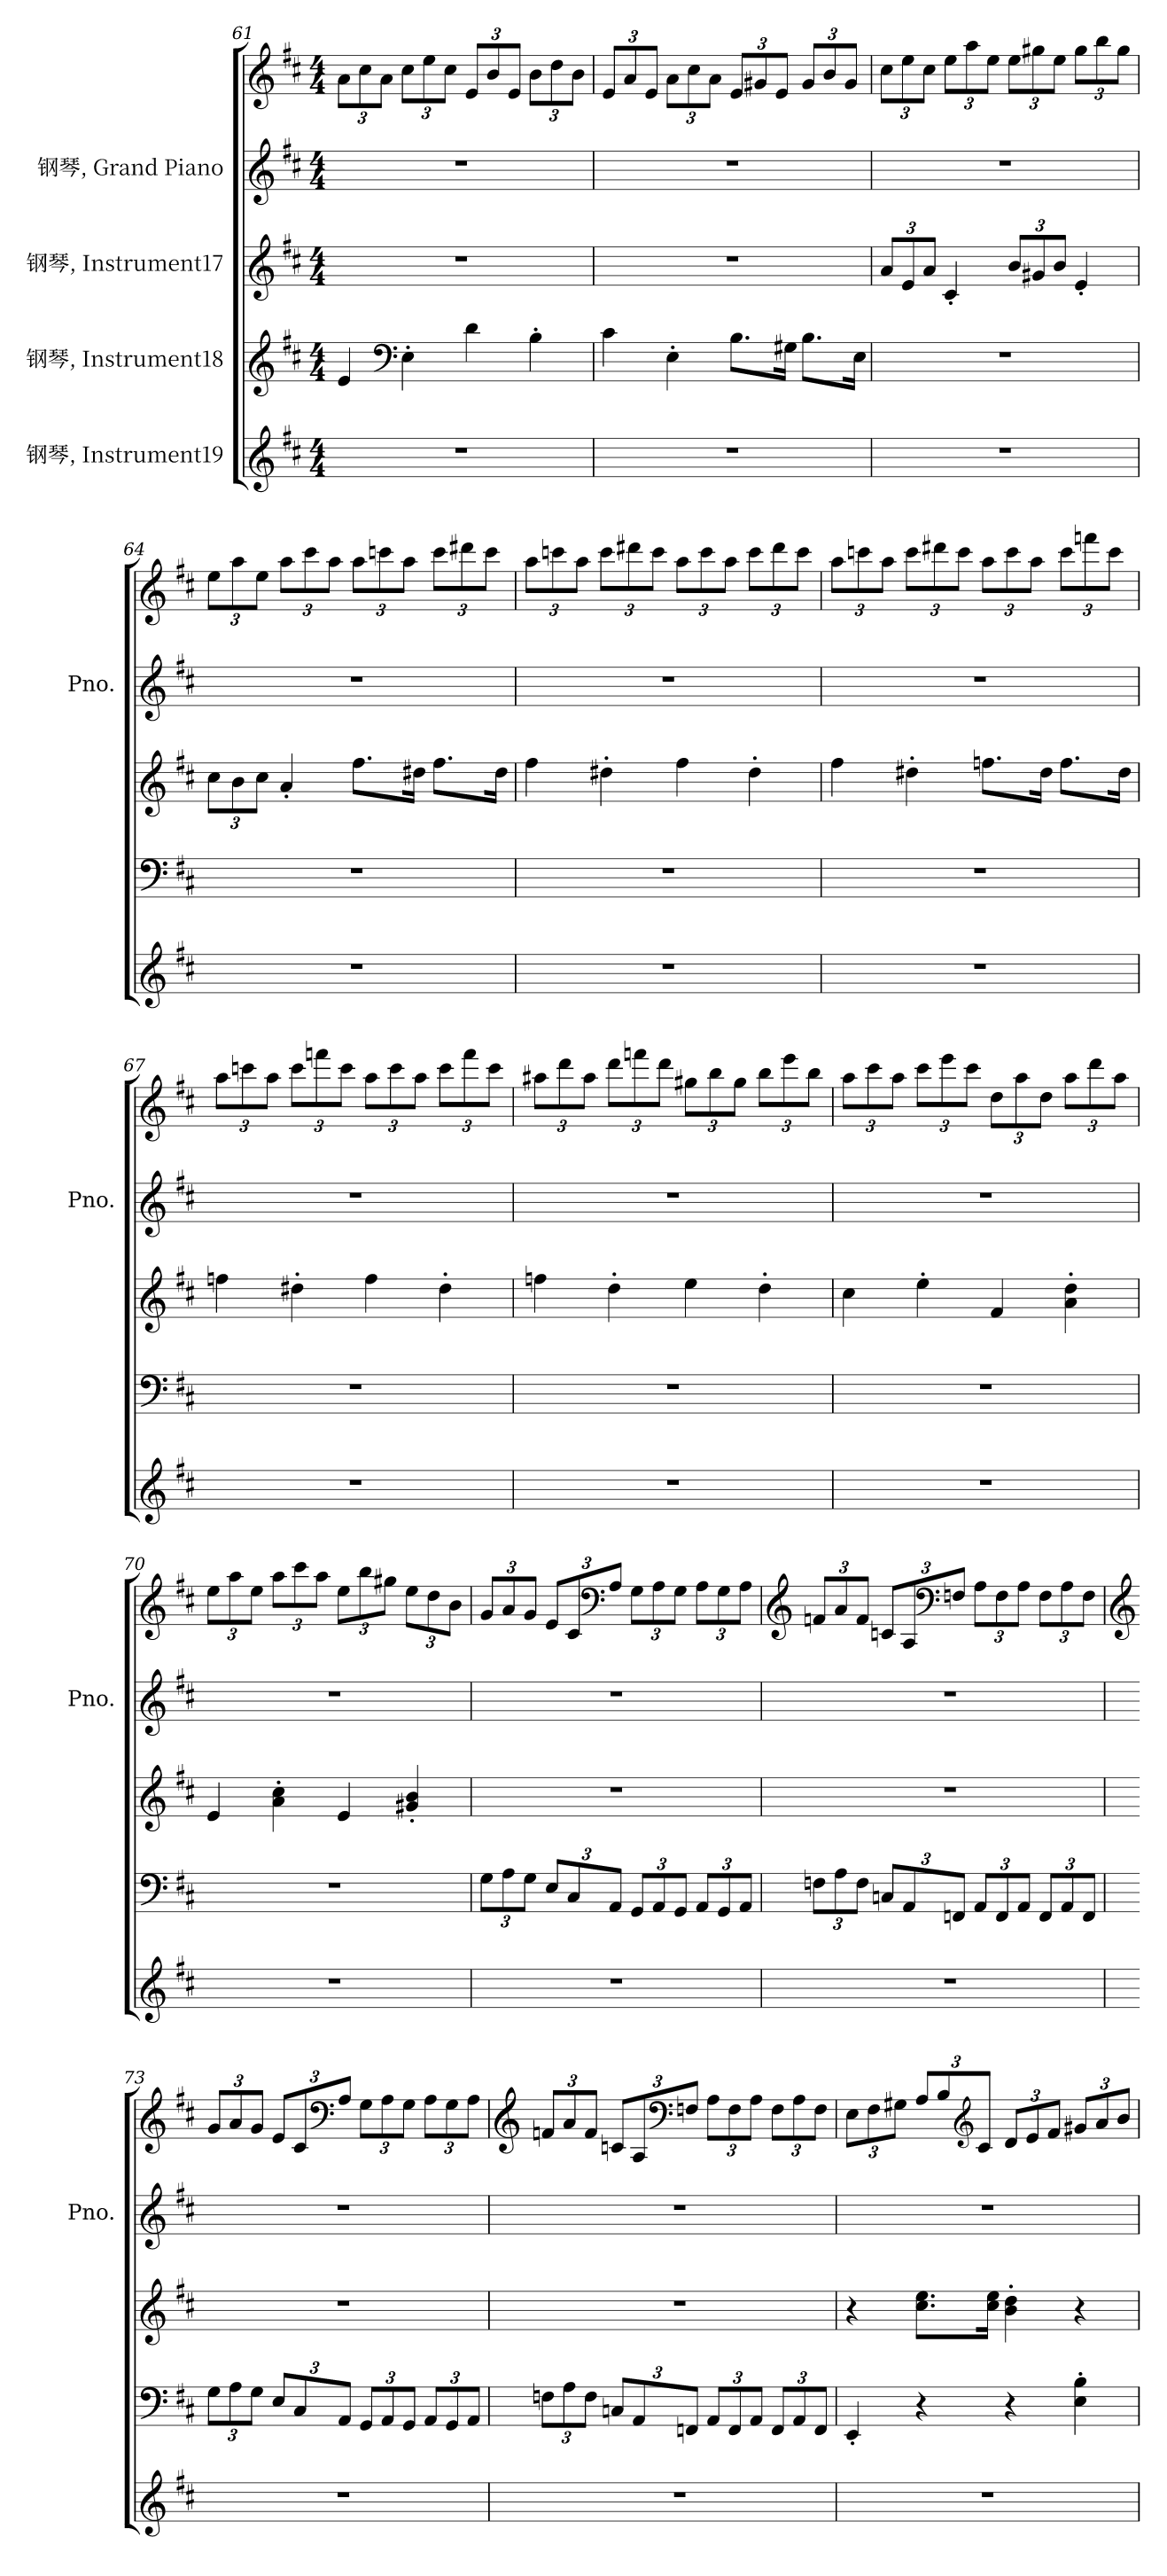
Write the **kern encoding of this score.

**kern	**kern	**kern	**kern	**kern
*part4	*part3	*part2	*part1	*part1
*staff5	*staff4	*staff3	*staff2	*staff1
*I"钢琴, Instrument19	*I"钢琴, Instrument18	*I"钢琴, Instrument17	*I"钢琴, Grand Piano	*
*	*	*	*I'Pno.	*
!!LO:LB:g=z
*clefG2	*clefG2	*clefG2	*clefG2	*clefG2
*k[f#c#]	*k[f#c#]	*k[f#c#]	*k[f#c#]	*k[f#c#]
*M4/4	*M4/4	*M4/4	*M4/4	*M4/4
*	*	*	*	*Xbrackettup
=61	=61	=61	=61	=61
1r	4e/	1r	1r	12a\L
.	.	.	.	12cc#\
.	.	.	.	12a\J
*	*clefF4	*	*	*
.	4E'\	.	.	12cc#\L
.	.	.	.	12ee\
.	.	.	.	12cc#\J
.	4d\	.	.	12e/L
.	.	.	.	12b/
.	.	.	.	12e/J
.	4B'\	.	.	12b\L
.	.	.	.	12dd\
.	.	.	.	12b\J
=62	=62	=62	=62	=62
1r	4c#\	1r	1r	12e/L
.	.	.	.	12a/
.	.	.	.	12e/J
.	4E'\	.	.	12a\L
.	.	.	.	12cc#\
.	.	.	.	12a\J
.	8.B\L	.	.	12e/L
.	.	.	.	12g#X/
.	.	.	.	12e/J
.	16G#X\Jk	.	.	.
.	8.B\L	.	.	12g#/L
.	.	.	.	12b/
.	.	.	.	12g#/J
.	16E\Jk	.	.	.
=63	=63	=63	=63	=63
*	*	*Xbrackettup	*	*
1r	1r	12a/L	1r	12cc#\L
.	.	12e/	.	12ee\
.	.	12a/J	.	12cc#\J
.	.	4c#'/	.	12ee\L
.	.	.	.	12aa\
.	.	.	.	12ee\J
.	.	12b/L	.	12ee\L
.	.	12g#X/	.	12gg#X\
.	.	12b/J	.	12ee\J
.	.	4e'/	.	12gg#\L
.	.	.	.	12bb\
.	.	.	.	12gg#\J
!!LO:PB:g=z
=64	=64	=64	=64	=64
1r	1r	12cc#\L	1r	12ee\L
.	.	12b\	.	12aa\
.	.	12cc#\J	.	12ee\J
.	.	4a'/	.	12aa\L
.	.	.	.	12ccc#\
.	.	.	.	12aa\J
.	.	8.ff#\L	.	12aa\L
.	.	.	.	12cccn\
.	.	.	.	12aa\J
.	.	16dd#X\Jk	.	.
.	.	8.ff#\L	.	12ccc\L
.	.	.	.	12ddd#X\
.	.	.	.	12ccc\J
.	.	16dd#\Jk	.	.
=65	=65	=65	=65	=65
1r	1r	4ff#\	1r	12aa\L
.	.	.	.	12cccn\
.	.	.	.	12aa\J
.	.	4dd#X'\	.	12ccc\L
.	.	.	.	12ddd#X\
.	.	.	.	12ccc\J
.	.	4ff#\	.	12aa\L
.	.	.	.	12ccc\
.	.	.	.	12aa\J
.	.	4dd#'\	.	12ccc\L
.	.	.	.	12ddd#\
.	.	.	.	12ccc\J
!!LO:LB:g=z
=66	=66	=66	=66	=66
1r	1r	4ff#\	1r	12aa\L
.	.	.	.	12cccn\
.	.	.	.	12aa\J
.	.	4dd#X'\	.	12ccc\L
.	.	.	.	12ddd#X\
.	.	.	.	12ccc\J
.	.	8.ffn\L	.	12aa\L
.	.	.	.	12ccc\
.	.	.	.	12aa\J
.	.	16dd#\Jk	.	.
.	.	8.ff\L	.	12ccc\L
.	.	.	.	12fffn\
.	.	.	.	12ccc\J
.	.	16dd#\Jk	.	.
=67	=67	=67	=67	=67
1r	1r	4ffn\	1r	12aa\L
.	.	.	.	12cccn\
.	.	.	.	12aa\J
.	.	4dd#X'\	.	12ccc\L
.	.	.	.	12fffn\
.	.	.	.	12ccc\J
.	.	4ff\	.	12aa\L
.	.	.	.	12ccc\
.	.	.	.	12aa\J
.	.	4dd#'\	.	12ccc\L
.	.	.	.	12fff\
.	.	.	.	12ccc\J
!!LO:PB:g=z
=68	=68	=68	=68	=68
1r	1r	4ffn\	1r	12aa#X\L
.	.	.	.	12ddd\
.	.	.	.	12aa#\J
.	.	4dd'\	.	12ddd\L
.	.	.	.	12fffn\
.	.	.	.	12ddd\J
.	.	4ee\	.	12gg#X\L
.	.	.	.	12bb\
.	.	.	.	12gg#\J
.	.	4dd'\	.	12bb\L
.	.	.	.	12eee\
.	.	.	.	12bb\J
=69	=69	=69	=69	=69
1r	1r	4cc#\	1r	12aa\L
.	.	.	.	12ccc#\
.	.	.	.	12aa\J
.	.	4ee'\	.	12ccc#\L
.	.	.	.	12eee\
.	.	.	.	12ccc#\J
.	.	4f#/	.	12dd\L
.	.	.	.	12aa\
.	.	.	.	12dd\J
.	.	4a\' 4dd\'	.	12aa\L
.	.	.	.	12ddd\
.	.	.	.	12aa\J
!!LO:LB:g=z
=70	=70	=70	=70	=70
1r	1r	4e/	1r	12ee\L
.	.	.	.	12aa\
.	.	.	.	12ee\J
.	.	4a\' 4cc#\'	.	12aa\L
.	.	.	.	12ccc#\
.	.	.	.	12aa\J
.	.	4e/	.	12ee\L
.	.	.	.	12bb\
.	.	.	.	12gg#X\J
.	.	4g#X/' 4b/'	.	12ee\L
.	.	.	.	12dd\
.	.	.	.	12b\J
=71	=71	=71	=71	=71
*	*Xbrackettup	*	*	*
1r	12G\L	1r	1r	12g/L
.	12A\	.	.	12a/
.	12G\J	.	.	12g/J
.	12E/L	.	.	12e/L
.	12C#/	.	.	12c#/
*	*	*	*	*clefF4
.	12AA/J	.	.	12A/J
.	12GG/L	.	.	12G\L
.	12AA/	.	.	12A\
.	12GG/J	.	.	12G\J
.	12AA/L	.	.	12A\L
.	12GG/	.	.	12G\
.	12AA/J	.	.	12A\J
!!LO:PB:g=z
=72	=72	=72	=72	=72
*	*	*	*	*clefG2
1r	12Fn\L	1r	1r	12fn/L
.	12A\	.	.	12a/
.	12F\J	.	.	12f/J
.	12Cn/L	.	.	12cn/L
.	12AA/	.	.	12A/
*	*	*	*	*clefF4
.	12FFn/J	.	.	12Fn/J
.	12AA/L	.	.	12A\L
.	12FF/	.	.	12F\
.	12AA/J	.	.	12A\J
.	12FF/L	.	.	12F\L
.	12AA/	.	.	12A\
.	12FF/J	.	.	12F\J
=73	=73	=73	=73	=73
*	*	*	*	*clefG2
1r	12G\L	1r	1r	12g/L
.	12A\	.	.	12a/
.	12G\J	.	.	12g/J
.	12E/L	.	.	12e/L
.	12C#/	.	.	12c#/
*	*	*	*	*clefF4
.	12AA/J	.	.	12A/J
.	12GG/L	.	.	12G\L
.	12AA/	.	.	12A\
.	12GG/J	.	.	12G\J
.	12AA/L	.	.	12A\L
.	12GG/	.	.	12G\
.	12AA/J	.	.	12A\J
!!LO:LB:g=z
=74	=74	=74	=74	=74
*	*	*	*	*clefG2
1r	12Fn\L	1r	1r	12fn/L
.	12A\	.	.	12a/
.	12F\J	.	.	12f/J
.	12Cn/L	.	.	12cn/L
.	12AA/	.	.	12A/
*	*	*	*	*clefF4
.	12FFn/J	.	.	12Fn/J
.	12AA/L	.	.	12A\L
.	12FF/	.	.	12F\
.	12AA/J	.	.	12A\J
.	12FF/L	.	.	12F\L
.	12AA/	.	.	12A\
.	12FF/J	.	.	12F\J
=75	=75	=75	=75	=75
1r	4EE'/	4r	1r	12E\L
.	.	.	.	12F#\
.	.	.	.	12G#X\J
.	4r	8.cc#\ 8.ee\L	.	12A/L
.	.	.	.	12B/
*	*	*	*	*clefG2
.	.	.	.	12c#/J
.	.	16cc#\ 16ee\Jk	.	.
.	4r	4b\' 4dd\'	.	12d/L
.	.	.	.	12e/
.	.	.	.	12f#/J
.	4E\' 4B\'	4r	.	12g#X/L
.	.	.	.	12a/
.	.	.	.	12b/J
=	=	=	=	=
*-	*-	*-	*-	*-
